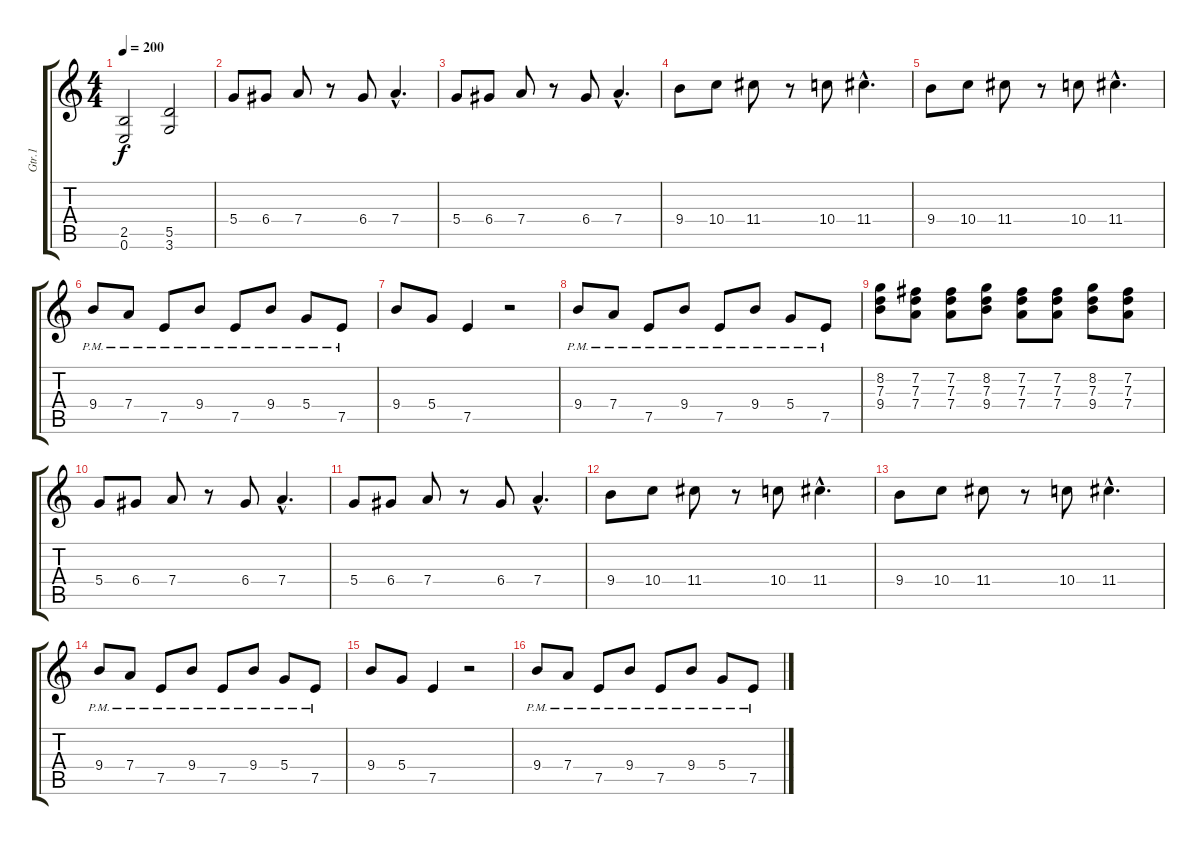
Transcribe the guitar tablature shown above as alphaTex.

\track ("Gtr.1" "Gtr.1") {instrument distortionguitar}
\staff {score tabs}
\tuning (E4 B3 G3 D3 A2 E2) {hide}
\ts (4 4)
\tempo 200
\clef g2
\ks c
(2.5 0.6).2{dy f} (5.5 3.6).2 |
5.4.8 6.4.8 7.4.8 r.8 6.4.8 7.4{hac}.4{d} |
5.4.8 6.4.8 7.4.8 r.8 6.4.8 7.4{hac}.4{d} |
9.4.8 10.4.8 11.4.8 r.8 10.4.8 11.4{hac}.4{d} |
9.4.8 10.4.8 11.4.8 r.8 10.4.8 11.4{hac}.4{d} |
9.4{pm}.8 7.4{pm}.8 7.5{pm}.8 9.4{pm}.8 7.5{pm}.8 9.4{pm}.8 5.4{pm}.8 7.5{pm}.8 |
9.4.8 5.4.8 7.5.4 r.2 |
9.4{pm}.8 7.4{pm}.8 7.5{pm}.8 9.4{pm}.8 7.5{pm}.8 9.4{pm}.8 5.4{pm}.8 7.5{pm}.8 |
(8.2 7.3 9.4).8 (7.2 7.3 7.4).8 (7.2 7.3 7.4).8 (8.2 7.3 9.4).8 (7.2 7.3 7.4).8 (7.2 7.3 7.4).8 (8.2 7.3 9.4).8 (7.2 7.3 7.4).8 |
5.4.8 6.4.8 7.4.8 r.8 6.4.8 7.4{hac}.4{d} |
5.4.8 6.4.8 7.4.8 r.8 6.4.8 7.4{hac}.4{d} |
9.4.8 10.4.8 11.4.8 r.8 10.4.8 11.4{hac}.4{d} |
9.4.8 10.4.8 11.4.8 r.8 10.4.8 11.4{hac}.4{d} |
9.4{pm}.8 7.4{pm}.8 7.5{pm}.8 9.4{pm}.8 7.5{pm}.8 9.4{pm}.8 5.4{pm}.8 7.5{pm}.8 |
9.4.8 5.4.8 7.5.4 r.2 |
9.4{pm}.8 7.4{pm}.8 7.5{pm}.8 9.4{pm}.8 7.5{pm}.8 9.4{pm}.8 5.4{pm}.8 7.5{pm}.8
